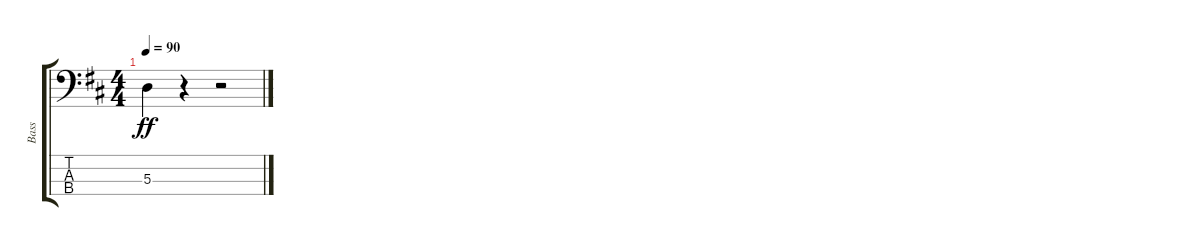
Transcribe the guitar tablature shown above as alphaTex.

\track ("Bass" "Bass") {instrument electricbasspick}
\staff {score tabs}
\tuning (G2 D2 A1 E1) {hide}
\ts (4 4)
\tempo 90
\clef f4
\ks d
5.3.4{dy ff} r.4 r.2
